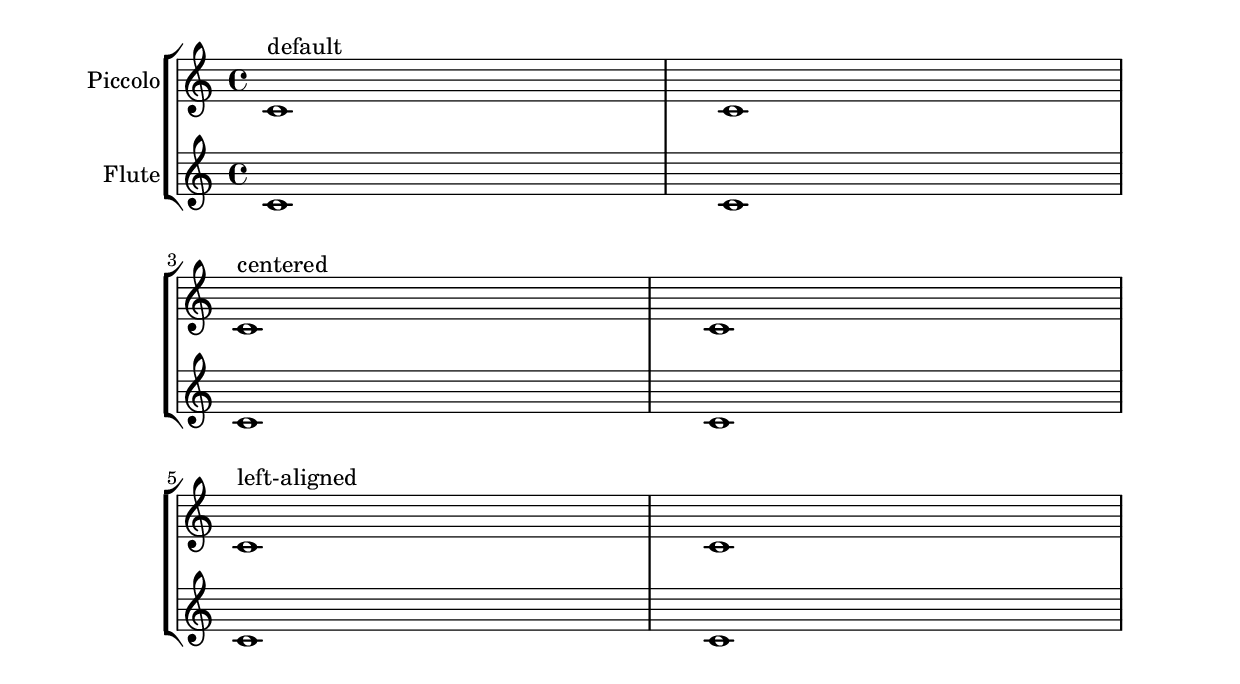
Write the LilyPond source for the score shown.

%% Do not edit this file; it is auto-generated from LSR http://lsr.dsi.unimi.it
%% This file is in the public domain.
\version "2.11.49"

\header {
  lsrtags = "text, paper-and-layout, titles"

  texidoc = "
Instrument names are generally printed to the left of the staves. To
align the names of several different intruments, put them in a
@code{\\markup} block and use one of the following possibilites:

* 
    Right-aligned instrument names: this is the default behavior
  
* 
    Center-aligned instrument names: using the @code{\\hcenter-in #n}
command
    places the instrument names inside a padded box, with @code{n} being
the width
    of the box
  
* 
    Left-aligned instrument names: the names are printed on top of an
    empty box, using the @code{\\combine} command
    with an @code{\\hspace #n} object.
  


"
  doctitle = "Aligning and centering instrument names"
} % begin verbatim
\paper {
  indent = #0
  left-margin = #30
  line-width = #160
}

\new StaffGroup \relative c' <<
  \new Staff {
    \set Staff.instrumentName = #"Piccolo"
    c1^"default" | c \break
    \set Staff.instrumentName = \markup { \hcenter-in #10 Piccolo }
    c1^"centered" | c \break
    \set Staff.instrumentName = \markup { \combine \hspace #8 Piccolo }
    c1^"left-aligned" | c
  } 
  \new Staff {
    \set Staff.instrumentName = #"Flute"
    c1 | c \break
    \set Staff.instrumentName = \markup { \hcenter-in #10 Flute }
    c1 | c \break
    \set Staff.instrumentName = \markup { \combine \hspace #8 Flute }
    c1 | c
  }
>>
